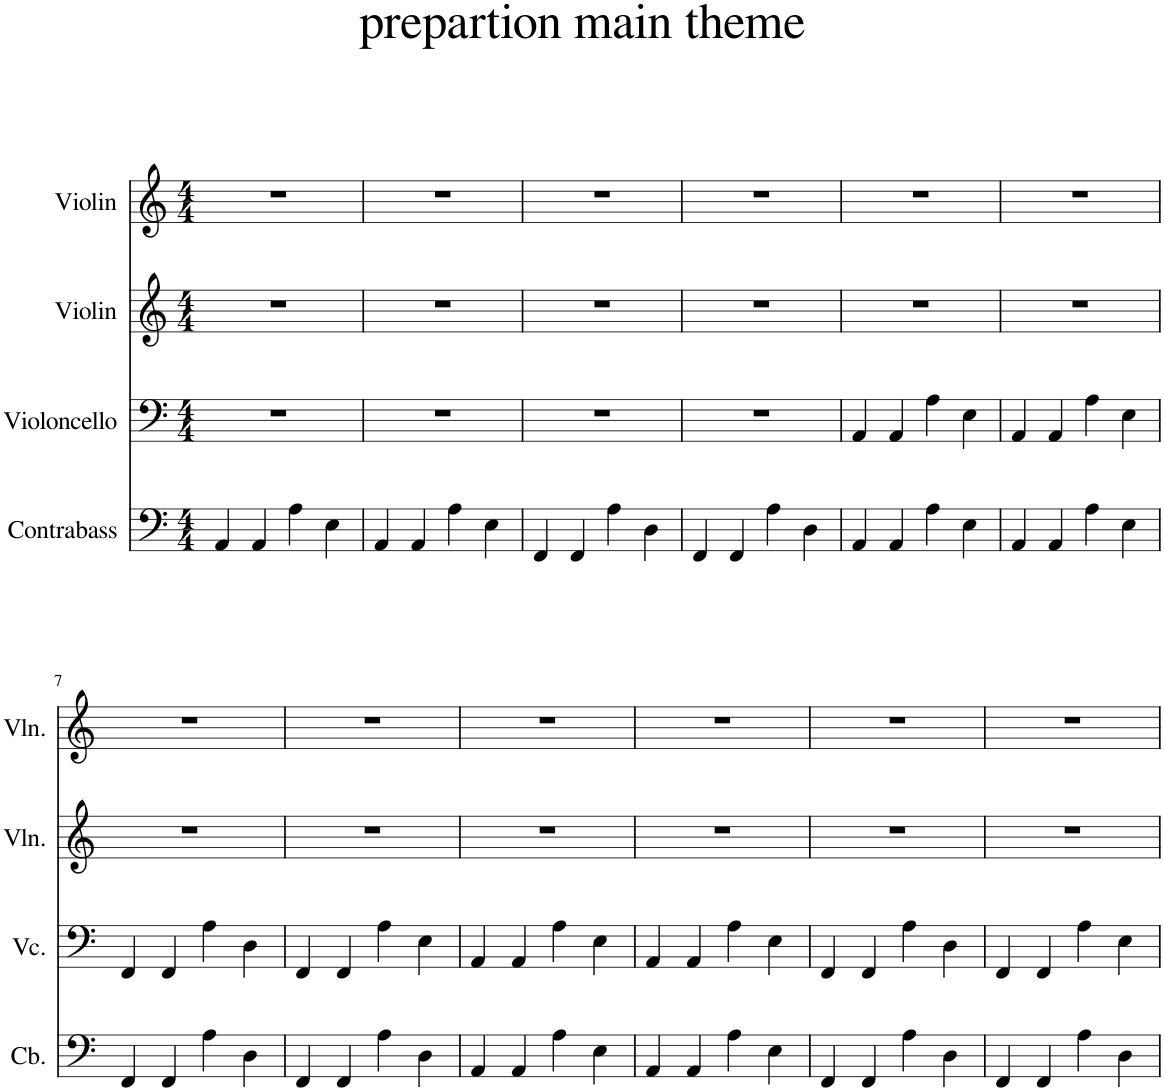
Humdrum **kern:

**kern	**kern	**kern	**kern
*part4	*part3	*part2	*part1
*staff4	*staff3	*staff2	*staff1
*I"Contrabass	*I"Violoncello	*I"Violin	*I"Violin
*I'Cb.	*I'Vc.	*I'Vln.	*I'Vln.
*clefF4	*clefF4	*clefG2	*clefG2
*Trd7c12	*	*	*
*k[]	*k[]	*k[]	*k[]
*M4/4	*M4/4	*M4/4	*M4/4
=1	=1	=1	=1
4AA/	1r	1r	1r
4AA/	.	.	.
4A\	.	.	.
4E\	.	.	.
=2	=2	=2	=2
4AA/	1r	1r	1r
4AA/	.	.	.
4A\	.	.	.
4E\	.	.	.
=3	=3	=3	=3
4FF/	1r	1r	1r
4FF/	.	.	.
4A\	.	.	.
4D\	.	.	.
=4	=4	=4	=4
4FF/	1r	1r	1r
4FF/	.	.	.
4A\	.	.	.
4D\	.	.	.
=5	=5	=5	=5
4AA/	4AA/	1r	1r
4AA/	4AA/	.	.
4A\	4A\	.	.
4E\	4E\	.	.
=6	=6	=6	=6
4AA/	4AA/	1r	1r
4AA/	4AA/	.	.
4A\	4A\	.	.
4E\	4E\	.	.
!!LO:LB:g=z
=7	=7	=7	=7
4FF/	4FF/	1r	1r
4FF/	4FF/	.	.
4A\	4A\	.	.
4D\	4D\	.	.
=8	=8	=8	=8
4FF/	4FF/	1r	1r
4FF/	4FF/	.	.
4A\	4A\	.	.
4D\	4E\	.	.
=9	=9	=9	=9
4AA/	4AA/	1r	1r
4AA/	4AA/	.	.
4A\	4A\	.	.
4E\	4E\	.	.
=10	=10	=10	=10
4AA/	4AA/	1r	1r
4AA/	4AA/	.	.
4A\	4A\	.	.
4E\	4E\	.	.
=11	=11	=11	=11
4FF/	4FF/	1r	1r
4FF/	4FF/	.	.
4A\	4A\	.	.
4D\	4D\	.	.
=12	=12	=12	=12
4FF/	4FF/	1r	1r
4FF/	4FF/	.	.
4A\	4A\	.	.
4D\	4E\	.	.
=	=	=	=
*-	*-	*-	*-
